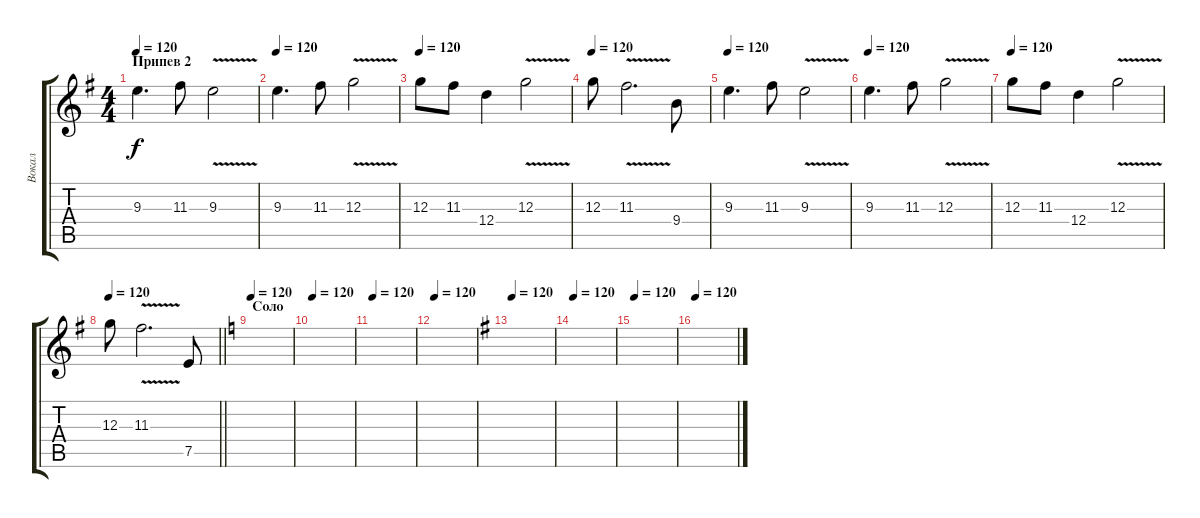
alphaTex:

\track ("Вокал" "Вокал") {mute instrument overdrivenguitar}
\staff {score tabs}
\tuning (E4 B3 G3 D3 A2 E2) {hide}
\ts (4 4)
\section ("" "Припев 2")
\tempo 120
\clef g2
\ks g
9.3.4{d dy f} 11.3.8 9.3{v}.2 |
\tempo 120
9.3.4{d} 11.3.8 12.3{v}.2 |
\tempo 120
12.3.8 11.3.8 12.4.4 12.3{v}.2 |
\tempo 120
12.3.8 11.3{v}.2{d} 9.4.8 |
\tempo 120
9.3.4{d} 11.3.8 9.3{v}.2 |
\tempo 120
9.3.4{d} 11.3.8 12.3{v}.2 |
\tempo 120
12.3.8 11.3.8 12.4.4 12.3{v}.2 |
\tempo 120
\barLineRight lightlight
12.3.8 11.3{v}.2{d} 7.5.8 |
\section ("" "Соло")
\tempo 120
\ks c
|
\tempo 120
|
\tempo 120
|
\tempo 120
|
\tempo 120
\ks g
|
\tempo 120
|
\tempo 120
|
\tempo 120
